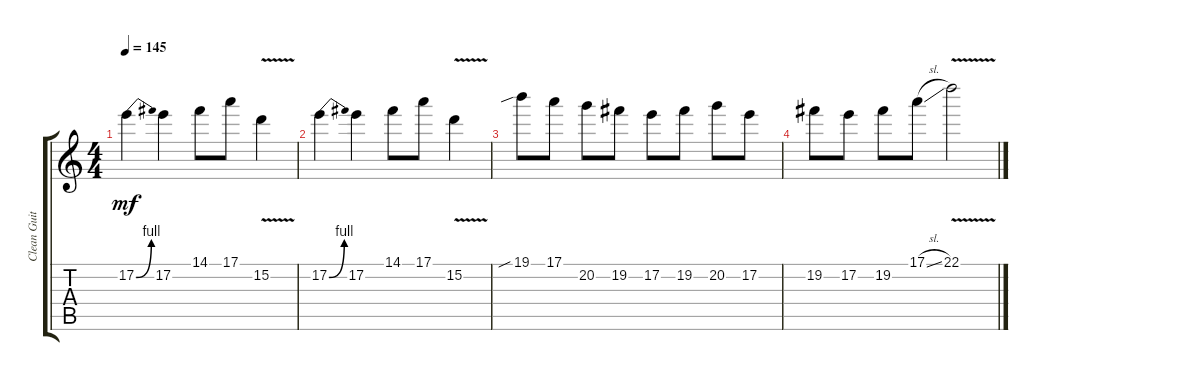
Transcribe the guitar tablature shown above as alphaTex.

\track ("Clean Guitar" "Clean Guit") {instrument electricguitarclean}
\staff {score tabs}
\tuning (E4 B3 G3 D3 A2 E2) {hide}
\ts (4 4)
\tempo 145
\clef g2
\ks c
17.2{be (bend 0 0 60 4)}.4{dy mf instrument electricguitarclean} 17.2.4 14.1.8 17.1.8 15.2{v}.4 |
17.2{be (bend 0 0 60 4)}.4 17.2.4 14.1.8 17.1.8 15.2{v}.4 |
19.1{sib}.8 17.1.8 20.2.8 19.2.8 17.2.8 19.2.8 20.2.8 17.2.8 |
19.2.8 17.2.8 19.2.8 17.1{sl}.8 22.1{v}.2
